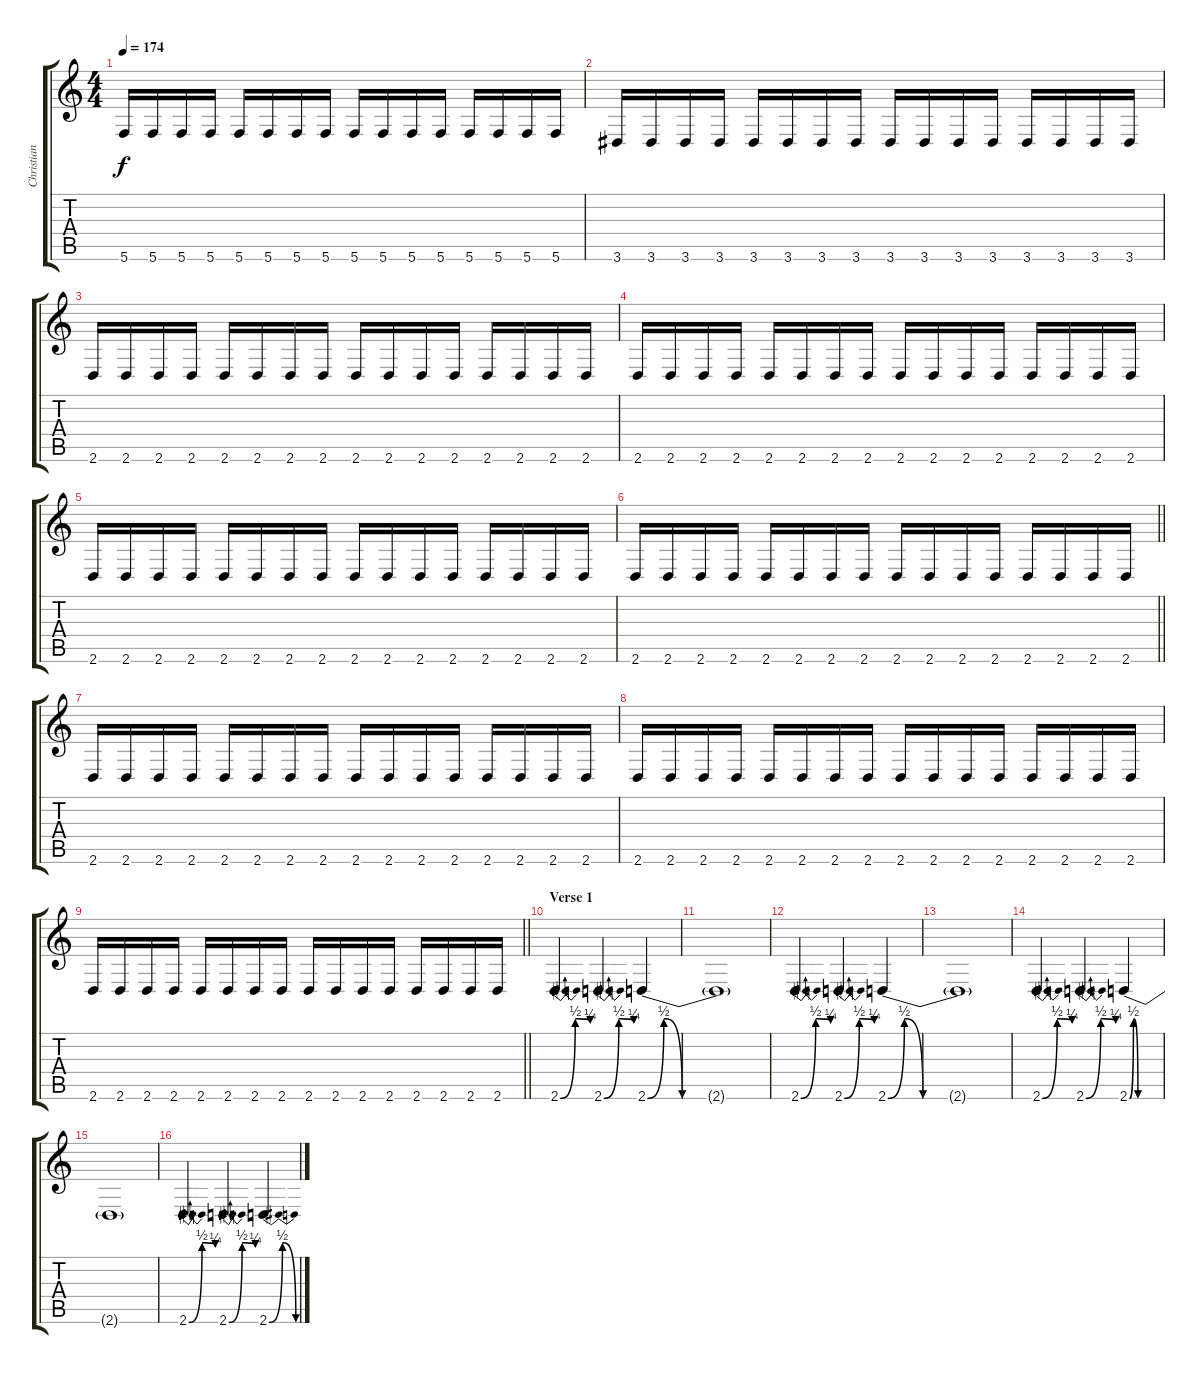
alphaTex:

\track ("Christian Andreu - LEAD GUITAR" "Christian ") {instrument distortionguitar}
\staff {score tabs}
\tuning (D4 A3 F3 C3 G2 C2) {hide}
\ts (4 4)
\tempo 174
\clef g2
\ks c
5.6.16{dy f} 5.6.16 5.6.16 5.6.16 5.6.16 5.6.16 5.6.16 5.6.16 5.6.16 5.6.16 5.6.16 5.6.16 5.6.16 5.6.16 5.6.16 5.6.16 |
3.6.16 3.6.16 3.6.16 3.6.16 3.6.16 3.6.16 3.6.16 3.6.16 3.6.16 3.6.16 3.6.16 3.6.16 3.6.16 3.6.16 3.6.16 3.6.16 |
2.6.16 2.6.16 2.6.16 2.6.16 2.6.16 2.6.16 2.6.16 2.6.16 2.6.16 2.6.16 2.6.16 2.6.16 2.6.16 2.6.16 2.6.16 2.6.16 |
2.6.16 2.6.16 2.6.16 2.6.16 2.6.16 2.6.16 2.6.16 2.6.16 2.6.16 2.6.16 2.6.16 2.6.16 2.6.16 2.6.16 2.6.16 2.6.16 |
2.6.16 2.6.16 2.6.16 2.6.16 2.6.16 2.6.16 2.6.16 2.6.16 2.6.16 2.6.16 2.6.16 2.6.16 2.6.16 2.6.16 2.6.16 2.6.16 |
\barLineRight lightlight
2.6.16 2.6.16 2.6.16 2.6.16 2.6.16 2.6.16 2.6.16 2.6.16 2.6.16 2.6.16 2.6.16 2.6.16 2.6.16 2.6.16 2.6.16 2.6.16 |
2.6.16 2.6.16 2.6.16 2.6.16 2.6.16 2.6.16 2.6.16 2.6.16 2.6.16 2.6.16 2.6.16 2.6.16 2.6.16 2.6.16 2.6.16 2.6.16 |
2.6.16 2.6.16 2.6.16 2.6.16 2.6.16 2.6.16 2.6.16 2.6.16 2.6.16 2.6.16 2.6.16 2.6.16 2.6.16 2.6.16 2.6.16 2.6.16 |
\barLineRight lightlight
2.6.16 2.6.16 2.6.16 2.6.16 2.6.16 2.6.16 2.6.16 2.6.16 2.6.16 2.6.16 2.6.16 2.6.16 2.6.16 2.6.16 2.6.16 2.6.16 |
\section ("" "Verse 1")
2.6{be (bendrelease 0 0 30 2 30 2 60 1)}.4{d} 2.6{be (bendrelease 0 0 30 2 30 2 60 1)}.4{d} 2.6{be (custom 0 0 8 2 17 0 60 0)}.4 |
2.6{t}.1 |
2.6{be (bendrelease 0 0 30 2 30 2 60 1)}.4{d} 2.6{be (bendrelease 0 0 30 2 30 2 60 1)}.4{d} 2.6{be (custom 0 0 8 2 17 0 60 0)}.4 |
2.6{t}.1 |
2.6{be (bendrelease 0 0 30 2 30 2 60 1)}.4{d} 2.6{be (bendrelease 0 0 30 2 30 2 60 1)}.4{d} 2.6{be (custom 0 0 8 2 17 0 60 0)}.4 |
2.6{t}.1 |
2.6{be (bendrelease 0 0 30 2 30 2 60 1)}.4{d} 2.6{be (bendrelease 0 0 30 2 30 2 60 1)}.4{d} 2.6{be (bendrelease 0 0 30 2 30 2 60 0)}.4
